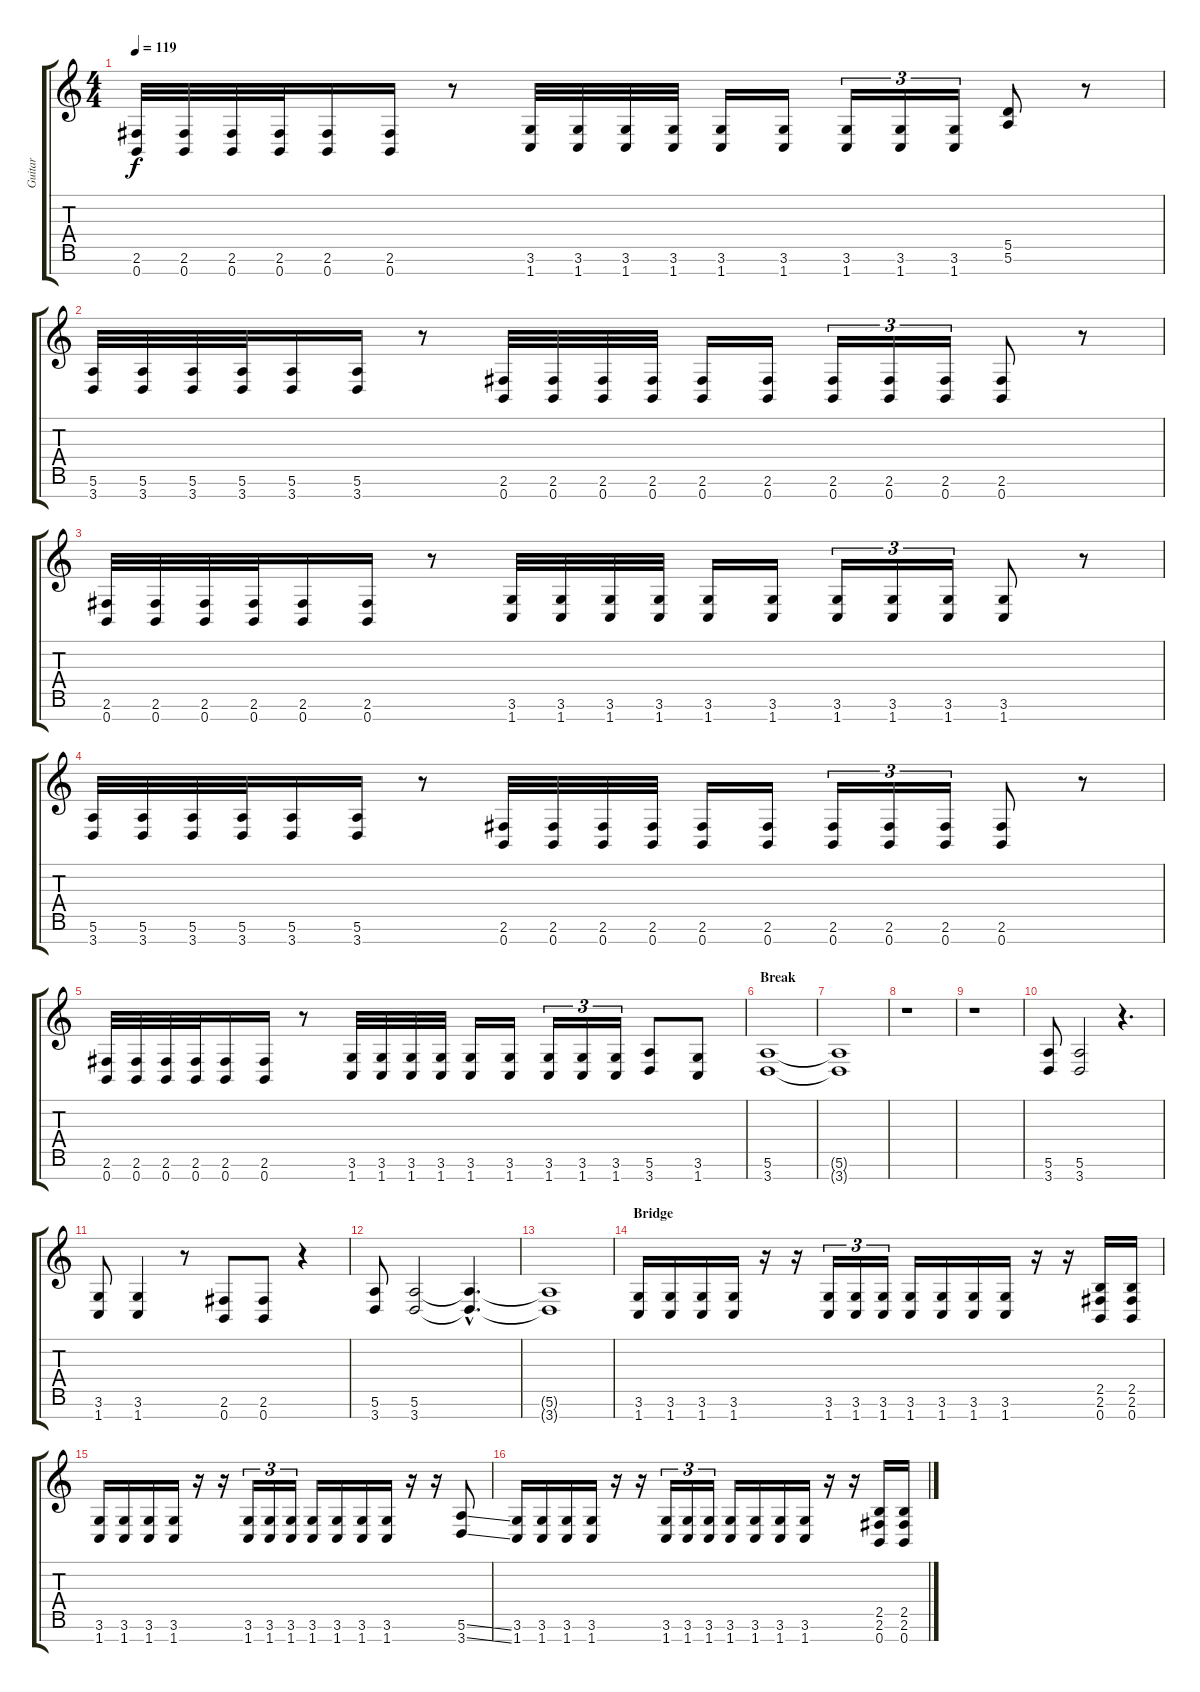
\track ("Guitar" "Guitar") {instrument distortionguitar}
\staff {score tabs}
\tuning (E4 B3 G3 D3 A2 E2 B1) {hide}
\ts (4 4)
\tempo 119
\clef g2
\ks c
(2.6 0.7).32{dy f} (2.6 0.7).32 (2.6 0.7).32 (2.6 0.7).32 (2.6 0.7).16 (2.6 0.7).16 r.8 (3.6 1.7).32 (3.6 1.7).32 (3.6 1.7).32 (3.6 1.7).32 (3.6 1.7).16 (3.6 1.7).16 (3.6 1.7).16{tu (3 2)} (3.6 1.7).16{tu (3 2)} (3.6 1.7).16{tu (3 2)} (5.5 5.6).8 r.8 |
(5.6 3.7).32 (5.6 3.7).32 (5.6 3.7).32 (5.6 3.7).32 (5.6 3.7).16 (5.6 3.7).16 r.8 (2.6 0.7).32 (2.6 0.7).32 (2.6 0.7).32 (2.6 0.7).32 (2.6 0.7).16 (2.6 0.7).16 (2.6 0.7).16{tu (3 2)} (2.6 0.7).16{tu (3 2)} (2.6 0.7).16{tu (3 2)} (2.6 0.7).8 r.8 |
(2.6 0.7).32 (2.6 0.7).32 (2.6 0.7).32 (2.6 0.7).32 (2.6 0.7).16 (2.6 0.7).16 r.8 (3.6 1.7).32 (3.6 1.7).32 (3.6 1.7).32 (3.6 1.7).32 (3.6 1.7).16 (3.6 1.7).16 (3.6 1.7).16{tu (3 2)} (3.6 1.7).16{tu (3 2)} (3.6 1.7).16{tu (3 2)} (3.6 1.7).8 r.8 |
(5.6 3.7).32 (5.6 3.7).32 (5.6 3.7).32 (5.6 3.7).32 (5.6 3.7).16 (5.6 3.7).16 r.8 (2.6 0.7).32 (2.6 0.7).32 (2.6 0.7).32 (2.6 0.7).32 (2.6 0.7).16 (2.6 0.7).16 (2.6 0.7).16{tu (3 2)} (2.6 0.7).16{tu (3 2)} (2.6 0.7).16{tu (3 2)} (2.6 0.7).8 r.8 |
(2.6 0.7).32 (2.6 0.7).32 (2.6 0.7).32 (2.6 0.7).32 (2.6 0.7).16 (2.6 0.7).16 r.8 (3.6 1.7).32 (3.6 1.7).32 (3.6 1.7).32 (3.6 1.7).32 (3.6 1.7).16 (3.6 1.7).16 (3.6 1.7).16{tu (3 2)} (3.6 1.7).16{tu (3 2)} (3.6 1.7).16{tu (3 2)} (5.6 3.7).8 (3.6 1.7).8 |
\section ("" "Break")
(5.6 3.7).1{volume 4} |
(5.6{t} 3.7{t}).1 |
r.1 |
r.1 |
(5.6 3.7).8{volume 16} (5.6 3.7).2 r.4{d} |
(3.6 1.7).8 (3.6 1.7).4 r.8 (2.6 0.7).8 (2.6 0.7).8 r.4 |
(5.6 3.7).8 (5.6 3.7).2 (5.6{hac t} 3.7{hac t}).4{d} |
(5.6{t} 3.7{t}).1 |
\section ("" "Bridge")
(3.6 1.7).16 (3.6 1.7).16 (3.6 1.7).16 (3.6 1.7).16 r.16 r.16 (3.6 1.7).16{tu (3 2)} (3.6 1.7).16{tu (3 2)} (3.6 1.7).16{tu (3 2)} (3.6 1.7).16 (3.6 1.7).16 (3.6 1.7).16 (3.6 1.7).16 r.16 r.16 (2.5 2.6 0.7).16 (2.5 2.6 0.7).16 |
(3.6 1.7).16 (3.6 1.7).16 (3.6 1.7).16 (3.6 1.7).16 r.16 r.16 (3.6 1.7).16{tu (3 2)} (3.6 1.7).16{tu (3 2)} (3.6 1.7).16{tu (3 2)} (3.6 1.7).16 (3.6 1.7).16 (3.6 1.7).16 (3.6 1.7).16 r.16 r.16 (5.6{ss} 3.7{ss}).8 |
(3.6 1.7).16 (3.6 1.7).16 (3.6 1.7).16 (3.6 1.7).16 r.16 r.16 (3.6 1.7).16{tu (3 2)} (3.6 1.7).16{tu (3 2)} (3.6 1.7).16{tu (3 2)} (3.6 1.7).16 (3.6 1.7).16 (3.6 1.7).16 (3.6 1.7).16 r.16 r.16 (2.5 2.6 0.7).16 (2.5 2.6 0.7).16
